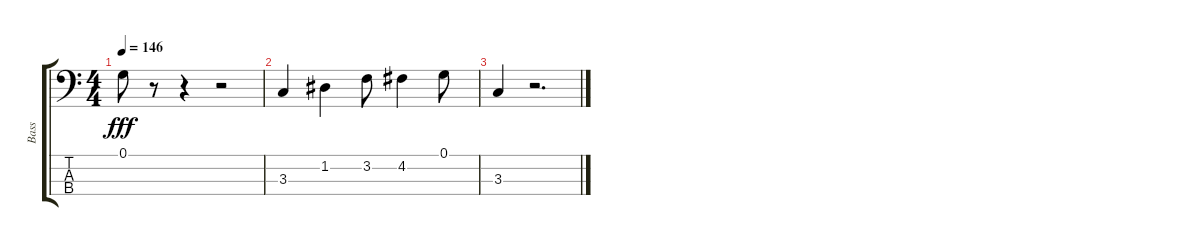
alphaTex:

\track ("Bass" "Bass") {instrument electricguitarmuted}
\staff {score tabs}
\tuning (G2 D2 A1 E1) {hide}
\ts (4 4)
\tempo 146
\clef f4
\ks c
0.1.8{dy fff} r.8 r.4 r.2 |
3.3.4 1.2.4 3.2.8 4.2.4 0.1.8 |
3.3.4 r.2{d}
